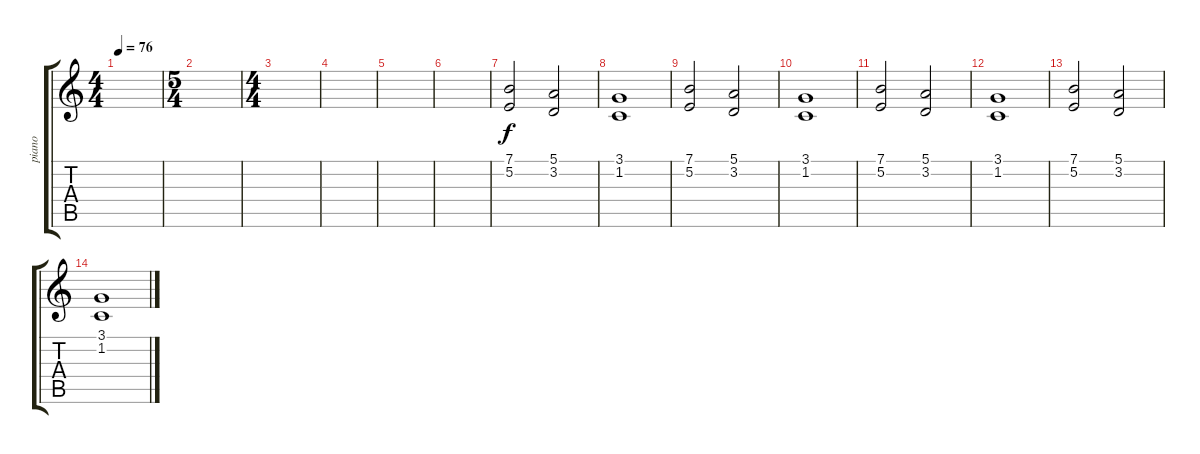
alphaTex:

\track ("piano" "piano") {instrument choiraahs}
\staff {score tabs}
\tuning (E4 B3 G3 D3 A2 E2) {hide}
\ts (4 4)
\tempo 76
\clef g2
\ks c
|
\ts (5 4)
|
\ts (4 4)
|
|
|
|
(7.1 5.2).2 (5.1 3.2).2 |
(3.1 1.2).1 |
(7.1 5.2).2 (5.1 3.2).2 |
(3.1 1.2).1 |
(7.1 5.2).2 (5.1 3.2).2 |
(3.1 1.2).1 |
(7.1 5.2).2 (5.1 3.2).2 |
(3.1 1.2).1
